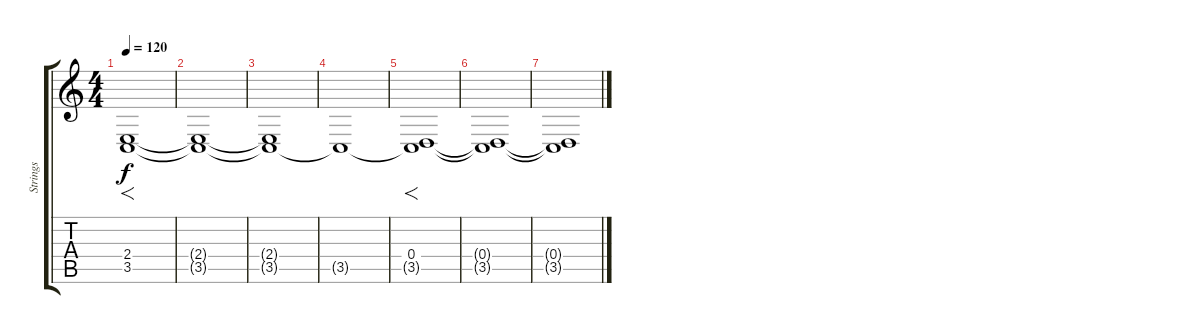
\track ("Strings" "Strings") {instrument stringensemble2}
\staff {score tabs}
\tuning (E4 B3 G3 D3 A2 E2) {hide}
\ts (4 4)
\tempo 120
\clef g2
\ks c
(2.4{t} 3.5).1{f dy f} |
(2.4{t} 3.5{t}).1 |
(2.4{t} 3.5{t}).1 |
3.5{t}.1 |
(0.4 3.5{t}).1{f} |
(0.4{t} 3.5{t}).1 |
(0.4{t} 3.5{t}).1
